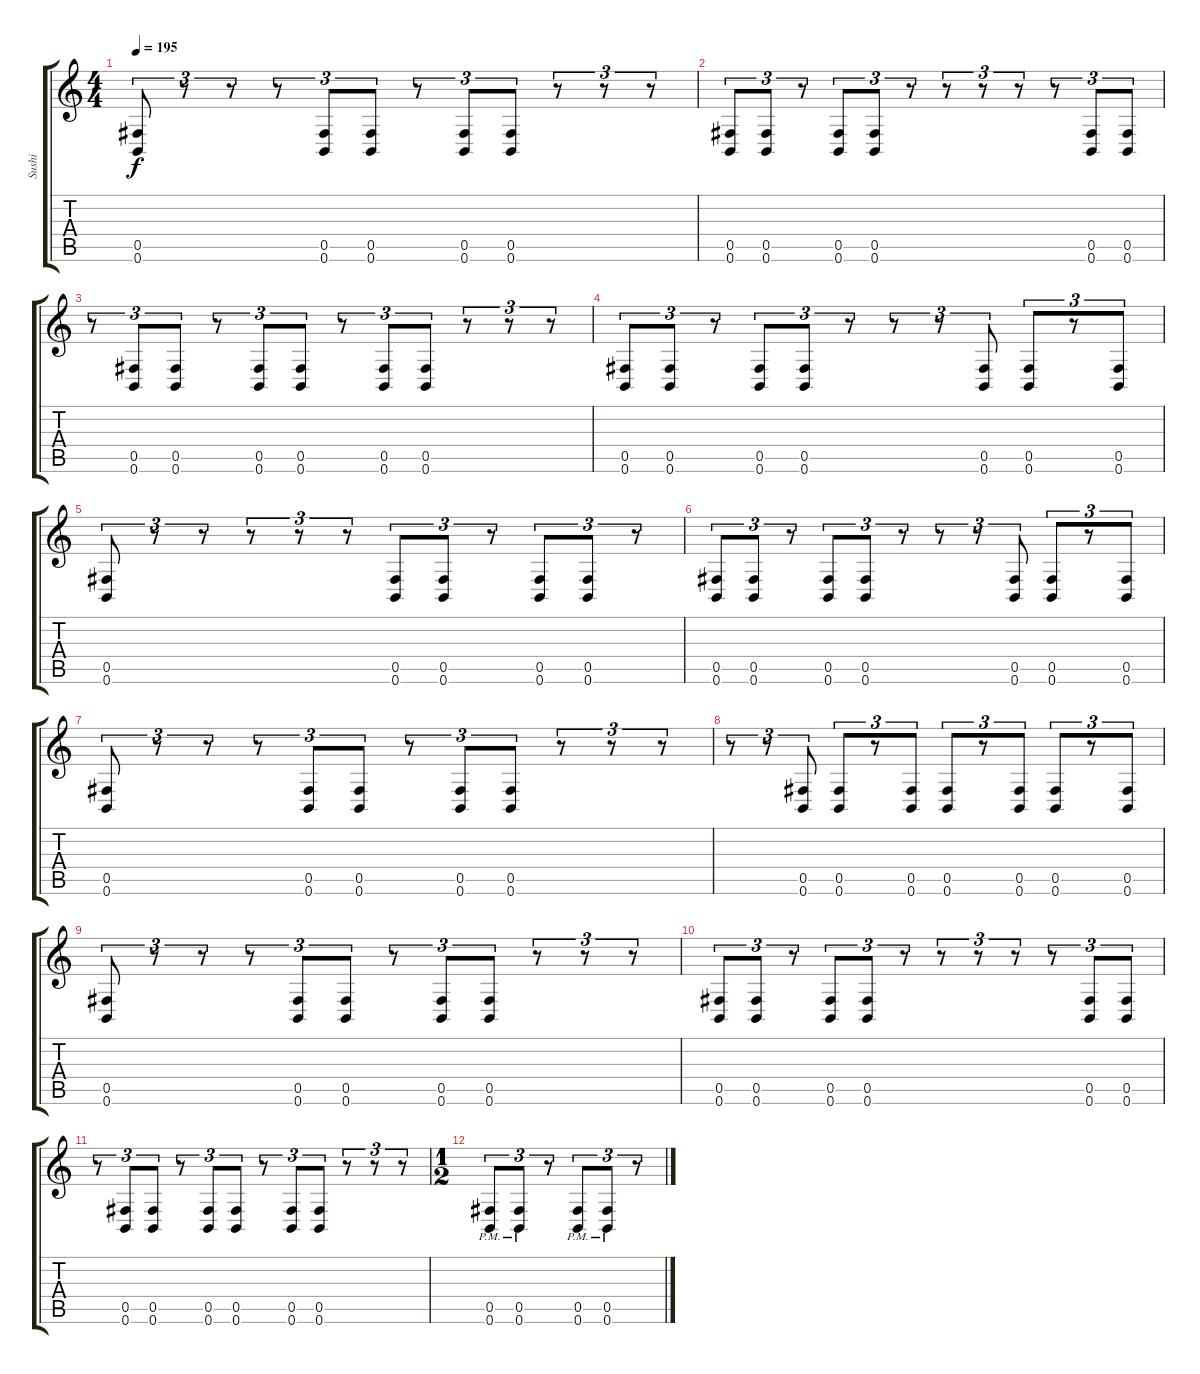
\track ("Sushi" "Sushi") {instrument distortionguitar}
\staff {score tabs}
\tuning (Db4 Ab3 E3 B2 Gb2 B1) {hide}
\ts (4 4)
\tempo 195
\clef g2
\ks c
(0.5 0.6).8{tu (3 2) dy f} r.8{tu (3 2)} r.8{tu (3 2)} r.8{tu (3 2)} (0.5 0.6).8{tu (3 2)} (0.5 0.6).8{tu (3 2)} r.8{tu (3 2)} (0.5 0.6).8{tu (3 2)} (0.5 0.6).8{tu (3 2)} r.8{tu (3 2)} r.8{tu (3 2)} r.8{tu (3 2)} |
(0.5 0.6).8{tu (3 2)} (0.5 0.6).8{tu (3 2)} r.8{tu (3 2)} (0.5 0.6).8{tu (3 2)} (0.5 0.6).8{tu (3 2)} r.8{tu (3 2)} r.8{tu (3 2)} r.8{tu (3 2)} r.8{tu (3 2)} r.8{tu (3 2)} (0.5 0.6).8{tu (3 2)} (0.5 0.6).8{tu (3 2)} |
r.8{tu (3 2)} (0.5 0.6).8{tu (3 2)} (0.5 0.6).8{tu (3 2)} r.8{tu (3 2)} (0.5 0.6).8{tu (3 2)} (0.5 0.6).8{tu (3 2)} r.8{tu (3 2)} (0.5 0.6).8{tu (3 2)} (0.5 0.6).8{tu (3 2)} r.8{tu (3 2)} r.8{tu (3 2)} r.8{tu (3 2)} |
(0.5 0.6).8{tu (3 2)} (0.5 0.6).8{tu (3 2)} r.8{tu (3 2)} (0.5 0.6).8{tu (3 2)} (0.5 0.6).8{tu (3 2)} r.8{tu (3 2)} r.8{tu (3 2)} r.8{tu (3 2)} (0.5 0.6).8{tu (3 2)} (0.5 0.6).8{tu (3 2)} r.8{tu (3 2)} (0.5 0.6).8{tu (3 2)} |
(0.5 0.6).8{tu (3 2)} r.8{tu (3 2)} r.8{tu (3 2)} r.8{tu (3 2)} r.8{tu (3 2)} r.8{tu (3 2)} (0.5 0.6).8{tu (3 2)} (0.5 0.6).8{tu (3 2)} r.8{tu (3 2)} (0.5 0.6).8{tu (3 2)} (0.5 0.6).8{tu (3 2)} r.8{tu (3 2)} |
(0.5 0.6).8{tu (3 2)} (0.5 0.6).8{tu (3 2)} r.8{tu (3 2)} (0.5 0.6).8{tu (3 2)} (0.5 0.6).8{tu (3 2)} r.8{tu (3 2)} r.8{tu (3 2)} r.8{tu (3 2)} (0.5 0.6).8{tu (3 2)} (0.5 0.6).8{tu (3 2)} r.8{tu (3 2)} (0.5 0.6).8{tu (3 2)} |
(0.5 0.6).8{tu (3 2)} r.8{tu (3 2)} r.8{tu (3 2)} r.8{tu (3 2)} (0.5 0.6).8{tu (3 2)} (0.5 0.6).8{tu (3 2)} r.8{tu (3 2)} (0.5 0.6).8{tu (3 2)} (0.5 0.6).8{tu (3 2)} r.8{tu (3 2)} r.8{tu (3 2)} r.8{tu (3 2)} |
r.8{tu (3 2)} r.8{tu (3 2)} (0.5 0.6).8{tu (3 2)} (0.5 0.6).8{tu (3 2)} r.8{tu (3 2)} (0.5 0.6).8{tu (3 2)} (0.5 0.6).8{tu (3 2)} r.8{tu (3 2)} (0.5 0.6).8{tu (3 2)} (0.5 0.6).8{tu (3 2)} r.8{tu (3 2)} (0.5 0.6).8{tu (3 2)} |
(0.5 0.6).8{tu (3 2)} r.8{tu (3 2)} r.8{tu (3 2)} r.8{tu (3 2)} (0.5 0.6).8{tu (3 2)} (0.5 0.6).8{tu (3 2)} r.8{tu (3 2)} (0.5 0.6).8{tu (3 2)} (0.5 0.6).8{tu (3 2)} r.8{tu (3 2)} r.8{tu (3 2)} r.8{tu (3 2)} |
(0.5 0.6).8{tu (3 2)} (0.5 0.6).8{tu (3 2)} r.8{tu (3 2)} (0.5 0.6).8{tu (3 2)} (0.5 0.6).8{tu (3 2)} r.8{tu (3 2)} r.8{tu (3 2)} r.8{tu (3 2)} r.8{tu (3 2)} r.8{tu (3 2)} (0.5 0.6).8{tu (3 2)} (0.5 0.6).8{tu (3 2)} |
r.8{tu (3 2)} (0.5 0.6).8{tu (3 2)} (0.5 0.6).8{tu (3 2)} r.8{tu (3 2)} (0.5 0.6).8{tu (3 2)} (0.5 0.6).8{tu (3 2)} r.8{tu (3 2)} (0.5 0.6).8{tu (3 2)} (0.5 0.6).8{tu (3 2)} r.8{tu (3 2)} r.8{tu (3 2)} r.8{tu (3 2)} |
\ts (1 2)
(0.5{pm} 0.6{pm}).8{tu (3 2)} (0.5{pm} 0.6{pm}).8{tu (3 2)} r.8{tu (3 2)} (0.5{pm} 0.6{pm}).8{tu (3 2)} (0.5{pm} 0.6{pm}).8{tu (3 2)} r.8{tu (3 2)}
